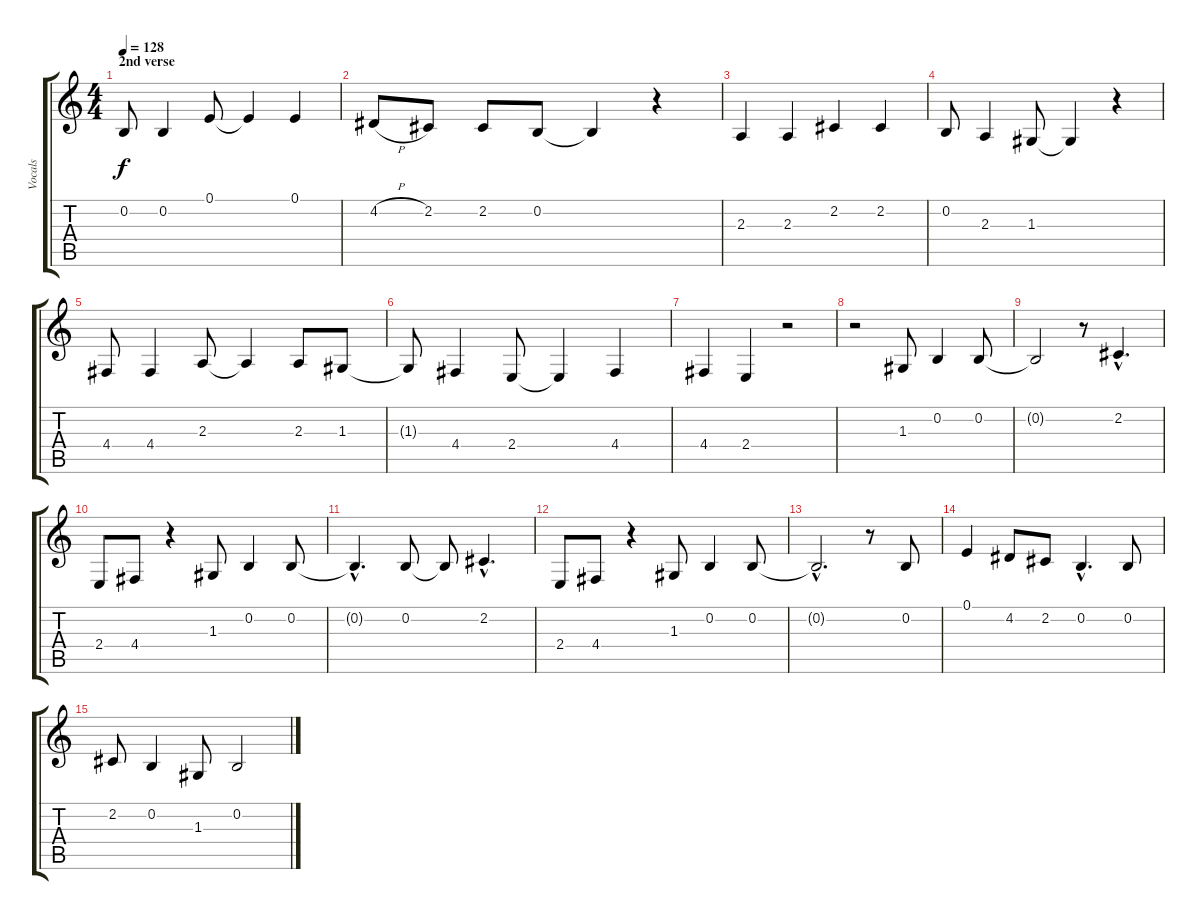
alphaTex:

\track ("Vocals" "Vocals") {instrument altosax}
\staff {score tabs}
\tuning (E4 B3 G3 D3 A2 E2) {hide}
\ts (4 4)
\section ("" "2nd verse")
\tempo 128
\clef g2
\ks c
0.2.8{dy f} 0.2.4 0.1.8 0.1{t}.4 0.1.4 |
4.2{h}.8 2.2.8 2.2.8 0.2.8 0.2{t}.4 r.4 |
2.3.4 2.3.4 2.2.4 2.2.4 |
0.2.8 2.3.4 1.3.8 1.3{t}.4 r.4 |
4.4.8 4.4.4 2.3.8 2.3{t}.4 2.3.8 1.3.8 |
1.3{t}.8 4.4.4 2.4.8 2.4{t}.4 4.4.4 |
4.4.4 2.4.4 r.2 |
r.2 1.3.8 0.2.4 0.2.8 |
0.2{t}.2 r.8 2.2{hac}.4{d} |
2.4.8 4.4.8 r.4 1.3.8 0.2.4 0.2.8 |
0.2{hac t}.4{d} 0.2.8 0.2{t}.8 2.2{hac}.4{d} |
2.4.8 4.4.8 r.4 1.3.8 0.2.4 0.2.8 |
0.2{hac t}.2{d} r.8 0.2.8 |
0.1.4 4.2.8 2.2.8 0.2{hac}.4{d} 0.2.8 |
2.2.8 0.2.4 1.3.8 0.2.2
